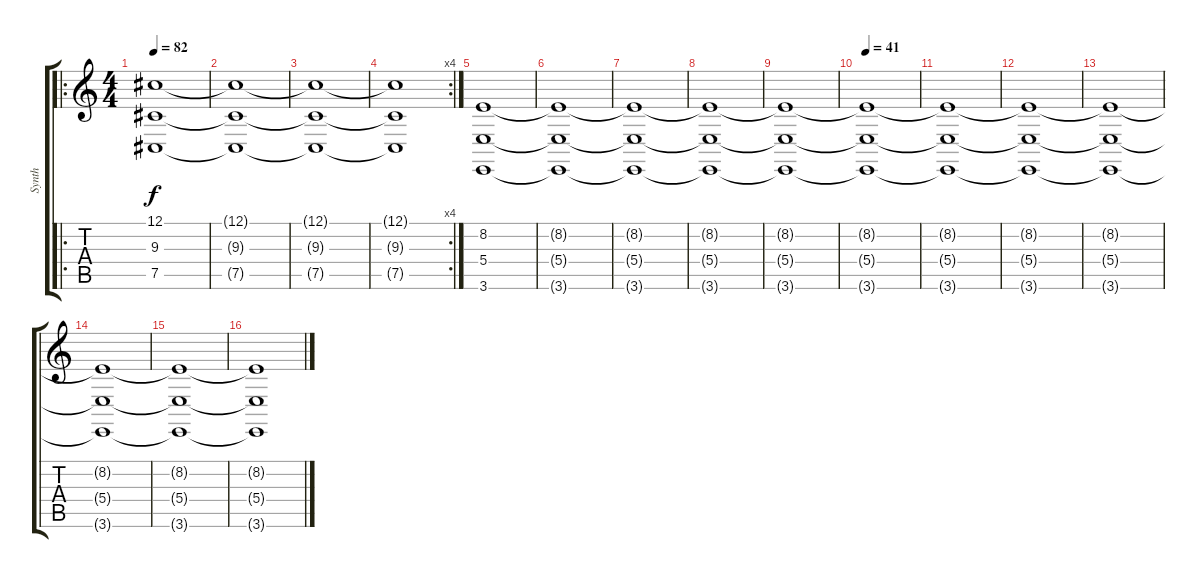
\track ("Synth" "Synth") {instrument pad2warm}
\staff {score tabs}
\tuning (Db4 Ab3 E3 B2 Gb2 Db2) {hide}
\ro
\ts (4 4)
\tempo 82
\clef g2
\ks c
(12.1 9.3 7.5).1{dy f} |
(12.1{t} 9.3{t} 7.5{t}).1 |
(12.1{t} 9.3{t} 7.5{t}).1 |
\rc 4
(12.1{t} 9.3{t} 7.5{t}).1 |
(8.2 5.4 3.6).1 |
(8.2{t} 5.4{t} 3.6{t}).1 |
(8.2{t} 5.4{t} 3.6{t}).1 |
(8.2{t} 5.4{t} 3.6{t}).1 |
(8.2{t} 5.4{t} 3.6{t}).1 |
\tempo 41
(8.2{t} 5.4{t} 3.6{t}).1 |
(8.2{t} 5.4{t} 3.6{t}).1 |
(8.2{t} 5.4{t} 3.6{t}).1 |
(8.2{t} 5.4{t} 3.6{t}).1 |
(8.2{t} 5.4{t} 3.6{t}).1 |
(8.2{t} 5.4{t} 3.6{t}).1 |
(8.2{t} 5.4{t} 3.6{t}).1
